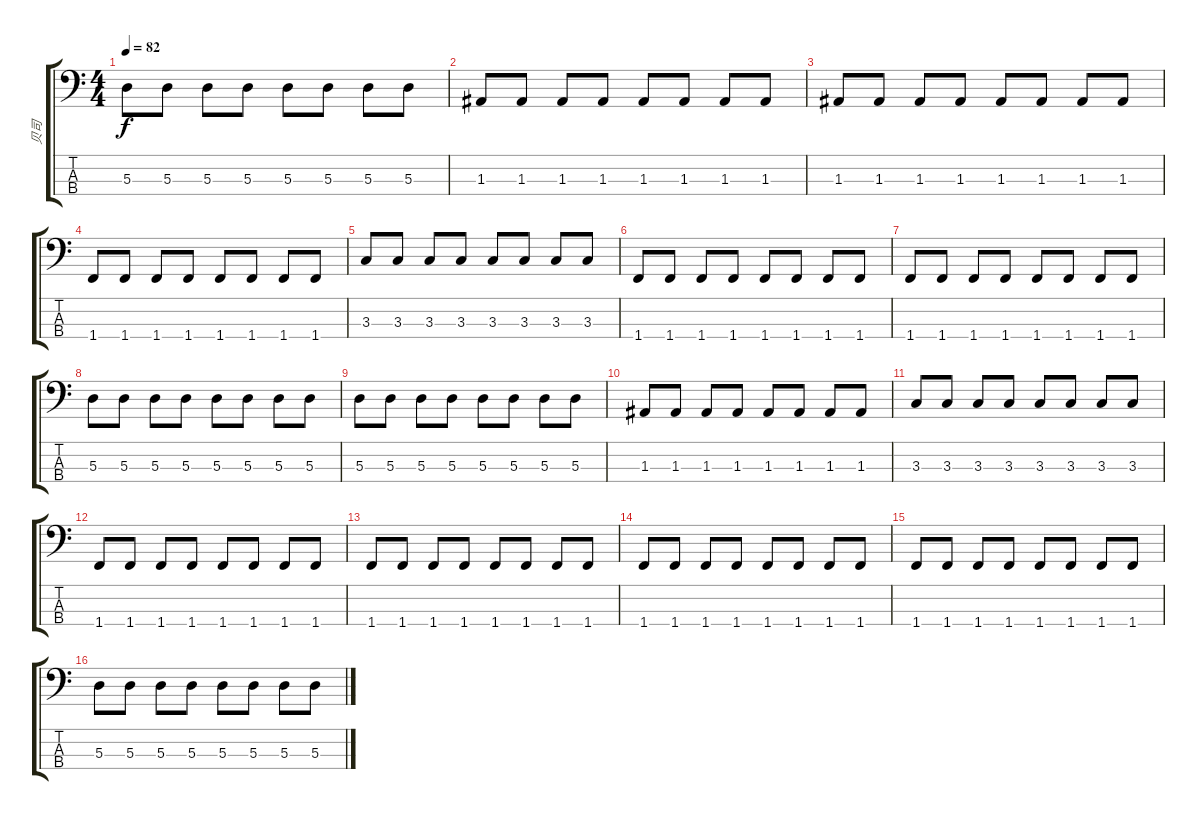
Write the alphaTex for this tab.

\track ("贝司" "贝司") {instrument electricbassfinger}
\staff {score tabs}
\tuning (G2 D2 A1 E1) {hide}
\ts (4 4)
\tempo 82
\clef f4
\ks c
5.3.8{dy f} 5.3.8 5.3.8 5.3.8 5.3.8 5.3.8 5.3.8 5.3.8 |
1.3.8 1.3.8 1.3.8 1.3.8 1.3.8 1.3.8 1.3.8 1.3.8 |
1.3.8 1.3.8 1.3.8 1.3.8 1.3.8 1.3.8 1.3.8 1.3.8 |
1.4.8 1.4.8 1.4.8 1.4.8 1.4.8 1.4.8 1.4.8 1.4.8 |
3.3.8 3.3.8 3.3.8 3.3.8 3.3.8 3.3.8 3.3.8 3.3.8 |
1.4.8 1.4.8 1.4.8 1.4.8 1.4.8 1.4.8 1.4.8 1.4.8 |
1.4.8 1.4.8 1.4.8 1.4.8 1.4.8 1.4.8 1.4.8 1.4.8 |
5.3.8 5.3.8 5.3.8 5.3.8 5.3.8 5.3.8 5.3.8 5.3.8 |
5.3.8 5.3.8 5.3.8 5.3.8 5.3.8 5.3.8 5.3.8 5.3.8 |
1.3.8 1.3.8 1.3.8 1.3.8 1.3.8 1.3.8 1.3.8 1.3.8 |
3.3.8 3.3.8 3.3.8 3.3.8 3.3.8 3.3.8 3.3.8 3.3.8 |
1.4.8 1.4.8 1.4.8 1.4.8 1.4.8 1.4.8 1.4.8 1.4.8 |
1.4.8 1.4.8 1.4.8 1.4.8 1.4.8 1.4.8 1.4.8 1.4.8 |
1.4.8 1.4.8 1.4.8 1.4.8 1.4.8 1.4.8 1.4.8 1.4.8 |
1.4.8 1.4.8 1.4.8 1.4.8 1.4.8 1.4.8 1.4.8 1.4.8 |
5.3.8 5.3.8 5.3.8 5.3.8 5.3.8 5.3.8 5.3.8 5.3.8
